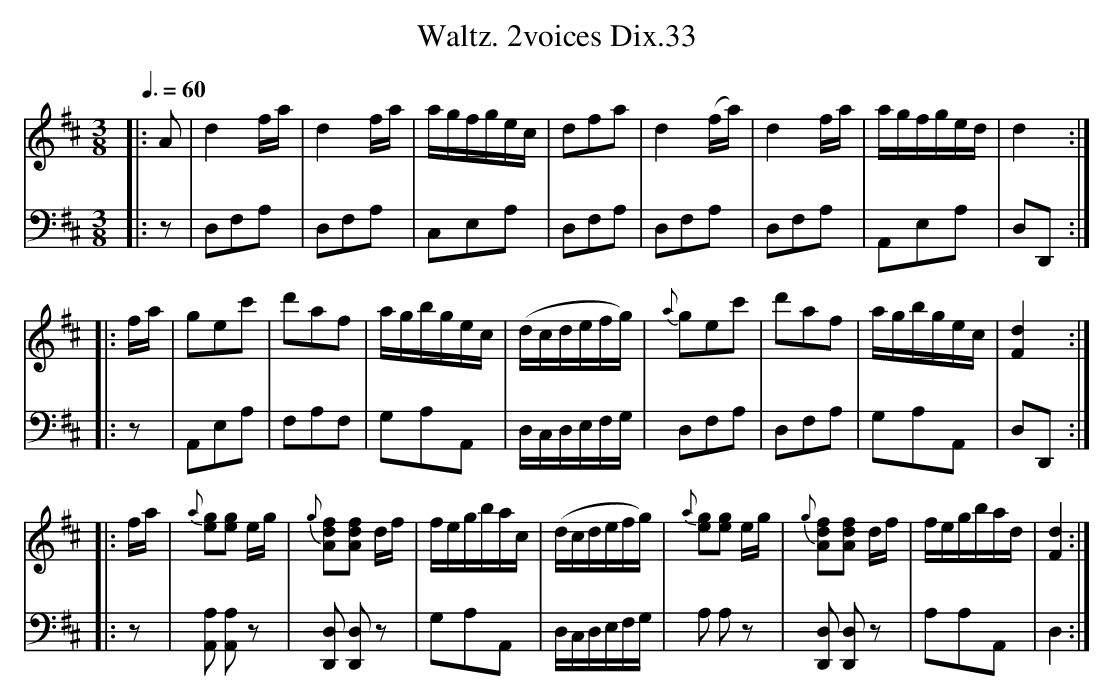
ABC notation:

X:1
T:Waltz. 2voices Dix.33
M:3/8
L:1/8
Q:3/8=60
K:D
[V:1]|:A|d2f/a/|d2f/a/|a/g/f/g/e/c/|dfa|d2(f/a/)|d2f/a/|a/g/f/g/e/d/|d2:|
[V:2]|:z|D,F,A,|D,F,A,|C,E,A,|D,F,A,|D,F,A,|D,F,A,|A,,E,A,|D,D,,:|
[V:1]|:f/a/|gec'|d'af|a/g/b/g/e/c/|(d/c/d/e/f/g/)|{a}gec'|d'af|a/g/b/g/e/c/|[d2F2]:|
[V:2]|:z|A,,E,A,|F,A,F,|G,A,A,,|D,/C,/D,/E,/F,/G,/|D,F,A,|D,F,A,|G,A,A,,|D,D,,:|
[V:1]|:f/a/|{a}[ge][ge] e/g/|{g}[fdA][fdA] d/f/|f/e/g/b/a/c/|(d/c/d/e/f/g/)|{a}[ge][ge] e/g/|{g}[fdA][fdA] d/f/|f/e/g/b/a/d/|[d2F2]:|
[V:2]|:z|[A,A,,] [A,A,,]z|[D,D,,] [D,D,,]z|G,A,A,,|D,/C,/D,/E,/F,/G,/|A, A,z|[D,D,,] [D,D,,]z|A,A,A,,|D,2:|
